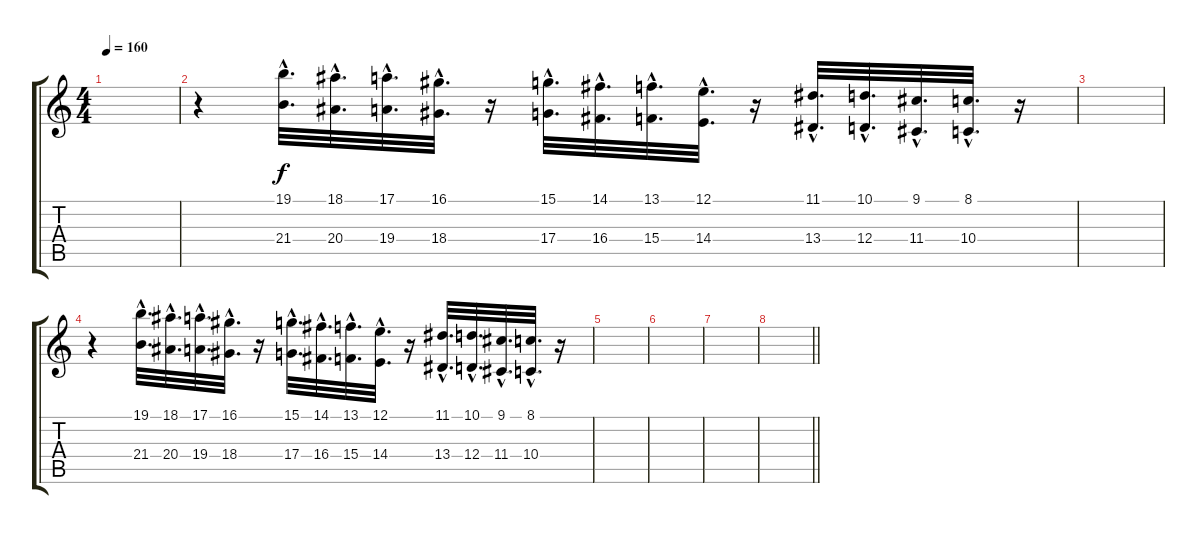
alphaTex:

\track "" {instrument stringensemble1}
\staff {score tabs}
\tuning (E4 B3 G3 D3 A2 E2) {hide}
\ts (4 4)
\tempo 160
\clef g2
\ks c
|
r.4{volume 16 balance 16 instrument stringensemble1} (19.1{hac} 21.4{hac}).32{d dy f} (18.1{hac} 20.4{hac}).32{d} (17.1{hac} 19.4{hac}).32{d} (16.1{hac} 18.4{hac}).32{d} r.16 (15.1{hac} 17.4{hac}).32{d} (14.1{hac} 16.4{hac}).32{d} (13.1{hac} 15.4{hac}).32{d} (12.1{hac} 14.4{hac}).32{d} r.16 (11.1{hac} 13.4{hac}).32{d} (10.1{hac} 12.4{hac}).32{d} (9.1{hac} 11.4{hac}).32{d} (8.1{hac} 10.4{hac}).32{d} r.16 |
|
r.4 (19.1{hac} 21.4{hac}).32{d} (18.1{hac} 20.4{hac}).32{d} (17.1{hac} 19.4{hac}).32{d} (16.1{hac} 18.4{hac}).32{d} r.16 (15.1{hac} 17.4{hac}).32{d} (14.1{hac} 16.4{hac}).32{d} (13.1{hac} 15.4{hac}).32{d} (12.1{hac} 14.4{hac}).32{d} r.16 (11.1{hac} 13.4{hac}).32{d} (10.1{hac} 12.4{hac}).32{d} (9.1{hac} 11.4{hac}).32{d} (8.1{hac} 10.4{hac}).32{d} r.16 |
|
|
|
\barLineRight lightlight
